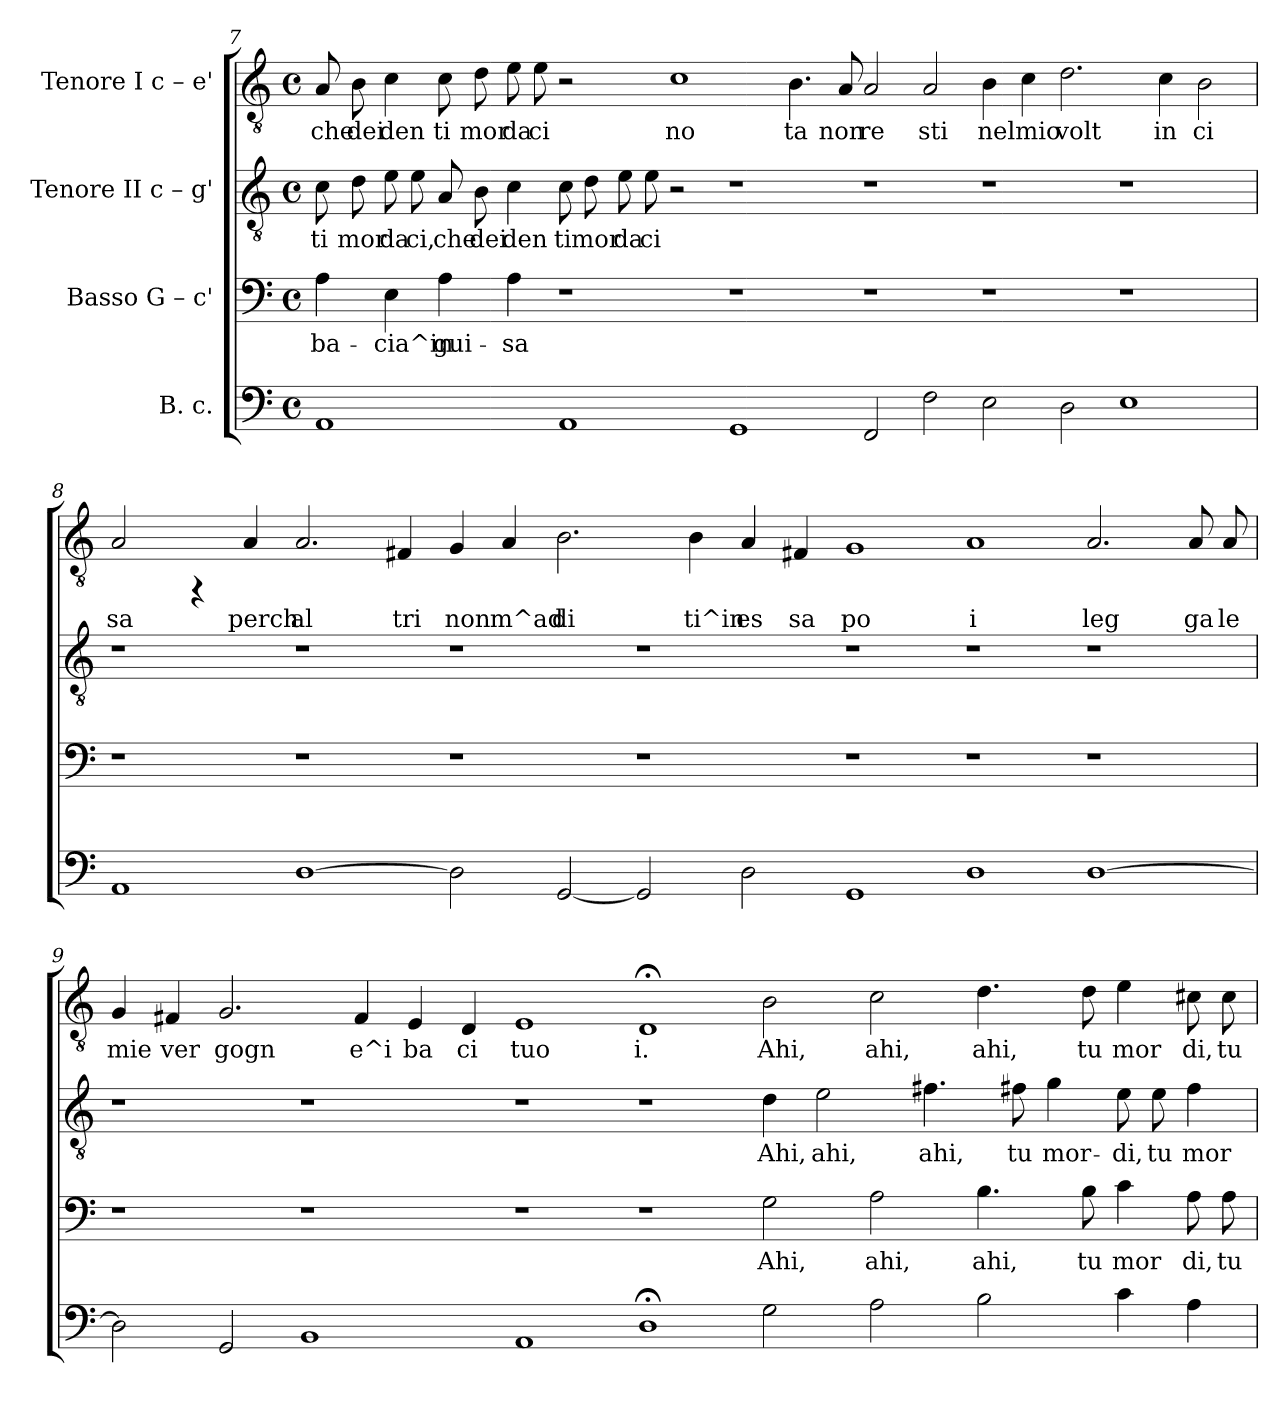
**kern	**kern	**text	**kern	**text	**kern	**text
*part4	*part3	*part3	*part2	*part2	*part1	*part1
*staff4	*staff3	*staff3	*staff2	*staff2	*staff1	*staff1
*I"B. c.	*I"Basso  G – c'	*	*I"Tenore II  c – g'	*	*I"Tenore I  c – e'	*
!!LO:PB:g=z
*clefF4	*clefF4	*	*clefGv2	*	*clefGv2	*
*k[]	*k[]	*	*k[]	*	*k[]	*
*C:	*C:	*	*C:	*	*C:	*
*M4/4	*M4/4	*	*M4/4	*	*M4/4	*
*met(c)	*met(c)	*	*met(c)	*	*met(c)	*
=7	=7	=7	=7	=7	=7	=7
!	!	!LO:LY:b:rj	!	!LO:LY:b:rj	!	!LO:LY:b:cj
1AA	4A\	ba-	8c\	-ti	8A/	che
!	!	!	!	!LO:LY:b:rj	!	!LO:LY:b:cj
.	.	.	8d\	mor	8B\	dei
!	!	!LO:LY:b:rj	!	!LO:LY:b:rj	!	!LO:LY:b:cj
.	4E\	-cia^in	8e\	da	4c\	den
!	!	!	!	!LO:LY:b:rj	!	!
.	.	.	8e\	ci,	.	.
!	!	!LO:LY:b:rj	!	!LO:LY:b:rj	!	!LO:LY:b:cj
.	4A\	gui-	8A/	che	8c\	ti
!	!	!	!	!LO:LY:b:rj	!	!LO:LY:b:cj
.	.	.	8B\	dei	8d\	mor
!	!	!LO:LY:b:rj	!	!LO:LY:b:rj	!	!LO:LY:b:cj
.	4A\	-sa	4c\	den	8e\	da
!	!	!	!	!	!	!LO:LY:b:cj
.	.	.	.	.	8e\	ci
!	!	!	!	!LO:LY:b:rj	!	!
1AA	1r	.	8c\	ti	2r	.
!	!	!	!	!LO:LY:b:rj	!	!
.	.	.	8d\	mor	.	.
!	!	!	!	!LO:LY:b:rj	!	!
.	.	.	8e\	da	.	.
!	!	!	!	!LO:LY:b:rj	!	!
.	.	.	8e\	ci	.	.
!	!	!	!	!	!	!LO:LY:b:cj
.	.	.	2r	.	1c	no
1GG	1r	.	1r	.	.	.
!	!	!	!	!	!	!LO:LY:b:cj
.	.	.	.	.	4.B\	ta
!	!	!	!	!	!	!LO:LY:b:cj
.	.	.	.	.	8A/	non
!	!	!	!	!	!	!LO:LY:b:cj
2FF/	1r	.	1r	.	2A/	re
!	!	!	!	!	!	!LO:LY:b:cj
2F\	.	.	.	.	2A/	sti
!	!	!	!	!	!	!LO:LY:b:cj
2E\	1r	.	1r	.	4B\	nel
!	!	!	!	!	!	!LO:LY:b:cj
.	.	.	.	.	4c\	mio
!	!	!	!	!	!	!LO:LY:b:cj
2D\	.	.	.	.	2.d\	volt
1E	1r	.	1r	.	.	.
!	!	!	!	!	!	!LO:LY:b:cj
.	.	.	.	.	4c\	in
!	!	!	!	!	!	!LO:LY:b:cj
.	.	.	.	.	2B\	ci
!!LO:PB:g=z
=8	=8	=8	=8	=8	=8	=8
!	!	!	!	!	!	!LO:LY:b:cj
1AA	1r	.	1r	.	2A/	sa
.	.	.	.	.	4rFF	.
!	!	!	!	!	!	!LO:LY:b:cj
.	.	.	.	.	4A/	perch
!	!	!	!	!	!	!LO:LY:b:cj
[>1D	1r	.	1r	.	2.A/	al
!	!	!	!	!	!	!LO:LY:b:cj
.	.	.	.	.	4F#X/	tri
!	!	!	!	!	!	!LO:LY:b:cj
2D\]	1r	.	1r	.	4G/	non
!	!	!	!	!	!	!LO:LY:b:cj
.	.	.	.	.	4A/	m^ad
!	!	!	!	!	!	!LO:LY:b:cj
[<2GG/	.	.	.	.	2.B\	di
2GG/]	1r	.	1r	.	.	.
!	!	!	!	!	!	!LO:LY:b:cj
.	.	.	.	.	4B\	ti^in
!	!	!	!	!	!	!LO:LY:b:cj
2D\	.	.	.	.	4A/	es
!	!	!	!	!	!	!LO:LY:b:cj
.	.	.	.	.	4F#X/	sa
!	!	!	!	!	!	!LO:LY:b:cj
1GG	1r	.	1r	.	1G	po
!	!	!	!	!	!	!LO:LY:b:cj
1D	1r	.	1r	.	1A	i
!	!	!	!	!	!	!LO:LY:b:cj
[<1D	1r	.	1r	.	2.A/	leg
!	!	!	!	!	!	!LO:LY:b:cj
.	.	.	.	.	8A/	ga
!	!	!	!	!	!	!LO:LY:b:cj
.	.	.	.	.	8A>/	le
!!LO:LB:g=z
=9	=9	=9	=9	=9	=9	=9
!	!	!	!	!	!	!LO:LY:b:cj
2D\]	1r	.	1r	.	4G/	mie
!	!	!	!	!	!	!LO:LY:b:cj
.	.	.	.	.	4F#X/	ver
!	!	!	!	!	!	!LO:LY:b:cj
2GG/	.	.	.	.	2.G/	gogn
1BB	1r	.	1r	.	.	.
!	!	!	!	!	!	!LO:LY:b:cj
.	.	.	.	.	4F#/	e^i
!	!	!	!	!	!	!LO:LY:b:cj
.	.	.	.	.	4E/	ba
!	!	!	!	!	!	!LO:LY:b:cj
.	.	.	.	.	4D/	ci
!	!	!	!	!	!	!LO:LY:b:cj
1AA	1r	.	1r	.	1E	tuo
!	!	!	!	!	!	!LO:LY:b:cj
1D;<	1r	.	1r	.	1D;<	i.
!	!	!LO:LY:b:rj	!	!LO:LY:b:rj	!	!LO:LY:b:cj
2G\	2G\	Ahi,	4d\	Ahi,	2B\	Ahi,
!	!	!	!	!LO:LY:b:rj	!	!
.	.	.	2e\	ahi,	.	.
!	!	!LO:LY:b:rj	!	!	!	!LO:LY:b:cj
2A\	2A\	ahi,	.	.	2c\	ahi,
!	!	!	!	!LO:LY:b:rj	!	!
.	.	.	4.f#X\	ahi,	.	.
!	!	!LO:LY:b:rj	!	!	!	!LO:LY:b:cj
2B\	4.B\	ahi,	.	.	4.d\	ahi,
!	!	!	!	!LO:LY:b:rj	!	!
.	.	.	8f#X\	tu	.	.
!	!	!	!	!LO:LY:b:rj	!	!
.	.	.	4g\	mor-	.	.
!	!	!LO:LY:b:rj	!	!	!	!LO:LY:b:cj
.	8B\	tu	.	.	8d\	tu
!	!	!LO:LY:b:rj	!	!LO:LY:b:rj	!	!LO:LY:b:cj
4c\	4c\	mor	8e\	-di,	4e\	mor
!	!	!	!	!LO:LY:b:rj	!	!
.	.	.	8e\	tu	.	.
!	!	!LO:LY:b:rj	!	!LO:LY:b:rj	!	!LO:LY:b:cj
4A\	8A\	di,	4f#\	mor-	8c#X\	di,
!	!	!LO:LY:b:rj	!	!	!	!LO:LY:b:cj
.	8A\	tu	.	.	8c#\	tu
=	=	=	=	=	=	=
*-	*-	*-	*-	*-	*-	*-
